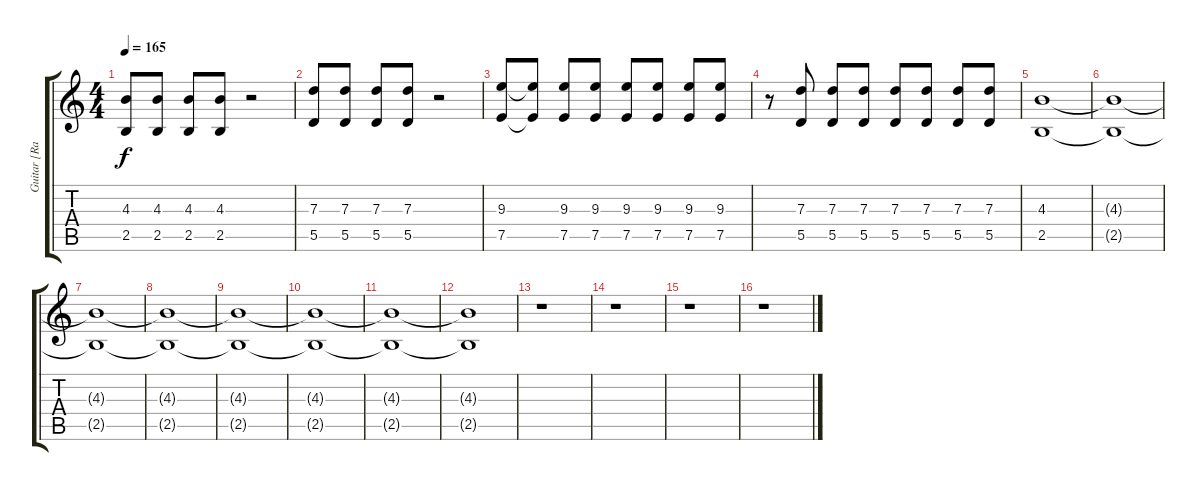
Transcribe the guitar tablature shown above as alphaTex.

\track ("Guitar [Randall Sokalski]" "Guitar [Ra") {instrument distortionguitar}
\staff {score tabs}
\tuning (E4 B3 G3 D3 A2 E2) {hide}
\ts (4 4)
\tempo 165
\clef g2
\ks c
(4.3 2.5).8{dy f} (4.3 2.5).8 (4.3 2.5).8 (4.3 2.5).8 r.2 |
(7.3 5.5).8 (7.3 5.5).8 (7.3 5.5).8 (7.3 5.5).8 r.2 |
(9.3 7.5).8 (9.3{t} 7.5{t}).8 (9.3 7.5).8 (9.3 7.5).8 (9.3 7.5).8 (9.3 7.5).8 (9.3 7.5).8 (9.3 7.5).8 |
r.8 (7.3 5.5).8 (7.3 5.5).8 (7.3 5.5).8 (7.3 5.5).8 (7.3 5.5).8 (7.3 5.5).8 (7.3 5.5).8 |
(4.3 2.5).1 |
(4.3{t} 2.5{t}).1 |
(4.3{t} 2.5{t}).1 |
(4.3{t} 2.5{t}).1{volume 0} |
(4.3{t} 2.5{t}).1 |
(4.3{t} 2.5{t}).1 |
(4.3{t} 2.5{t}).1 |
(4.3{t} 2.5{t}).1 |
r.1 |
r.1 |
r.1 |
r.1
